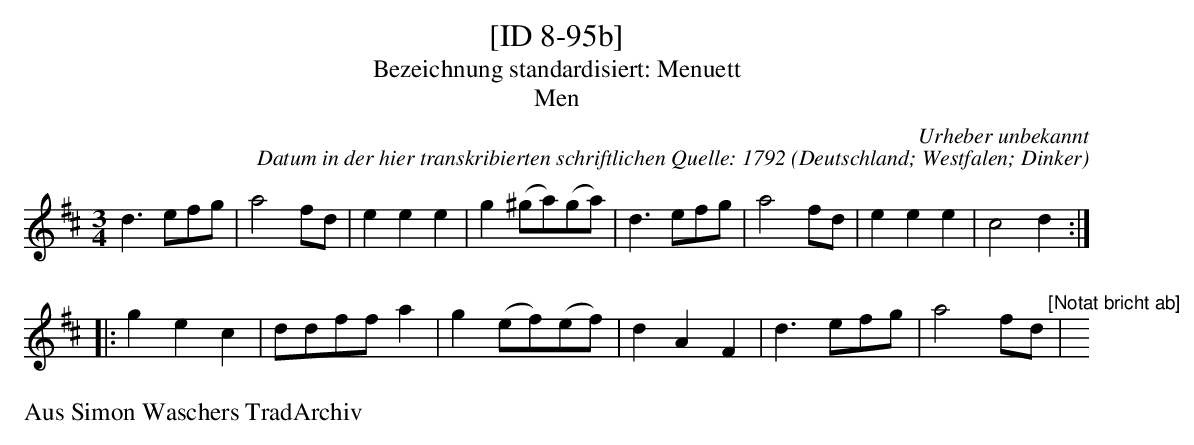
X:1
T:[ID 8-95b]
T:Bezeichnung standardisiert: Menuett
T:Men
C:Urheber unbekannt
C:Datum in der hier transkribierten schriftlichen Quelle: 1792
O:Deutschland; Westfalen; Dinker
L:1/8
M:3/4
K:D
d3 efg | a4fd | e2e2e2 | g2(^ga)(ga) | d3 efg | a4fd | e2e2e2 | c4d2 ::
g2e2c2 | ddffa2 | g2(ef)(ef) | d2A2F2 | d3 efg | a4fd "^[Notat bricht ab]" | y
